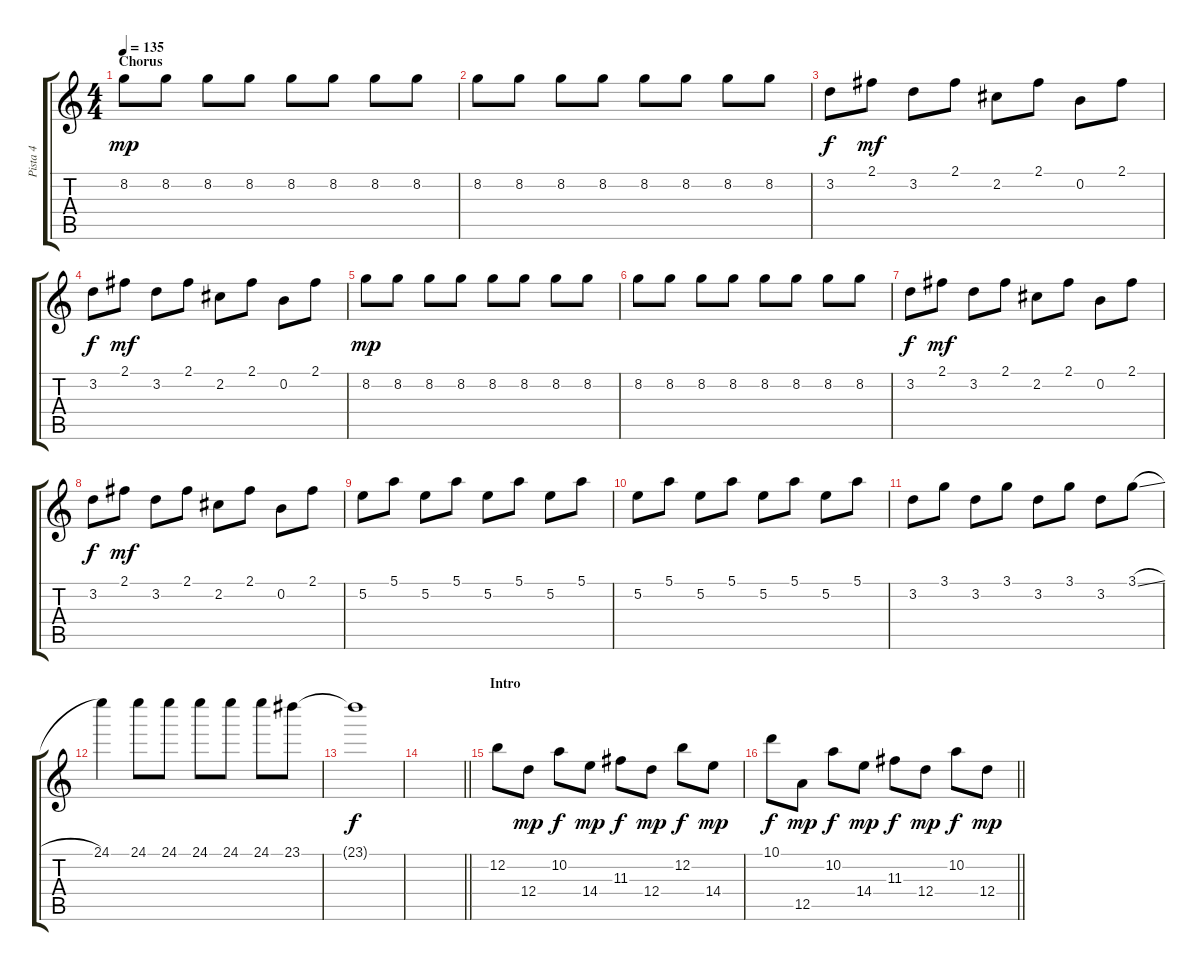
\track ("Pista 4" "Pista 4") {instrument overdrivenguitar}
\staff {score tabs}
\tuning (E4 B3 G3 D3 A2 E2) {hide}
\ts (4 4)
\section ("" "Chorus")
\tempo 135
\clef g2
\ks c
8.2.8{dy mp} 8.2.8 8.2.8 8.2.8 8.2.8 8.2.8 8.2.8 8.2.8 |
8.2.8 8.2.8 8.2.8 8.2.8 8.2.8 8.2.8 8.2.8 8.2.8 |
3.2.8{dy f} 2.1.8{dy mf} 3.2.8 2.1.8 2.2.8 2.1.8 0.2.8 2.1.8 |
3.2.8{dy f} 2.1.8{dy mf} 3.2.8 2.1.8 2.2.8 2.1.8 0.2.8 2.1.8 |
8.2.8{dy mp} 8.2.8 8.2.8 8.2.8 8.2.8 8.2.8 8.2.8 8.2.8 |
8.2.8 8.2.8 8.2.8 8.2.8 8.2.8 8.2.8 8.2.8 8.2.8 |
3.2.8{dy f} 2.1.8{dy mf} 3.2.8 2.1.8 2.2.8 2.1.8 0.2.8 2.1.8 |
3.2.8{dy f} 2.1.8{dy mf} 3.2.8 2.1.8 2.2.8 2.1.8 0.2.8 2.1.8 |
5.2.8 5.1.8 5.2.8 5.1.8 5.2.8 5.1.8 5.2.8 5.1.8 |
5.2.8 5.1.8 5.2.8 5.1.8 5.2.8 5.1.8 5.2.8 5.1.8 |
3.2.8 3.1.8 3.2.8 3.1.8 3.2.8 3.1.8 3.2.8 3.1{sl}.8 |
24.1.4 24.1.8 24.1.8 24.1.8 24.1.8 24.1.8 23.1.8 |
23.1{t}.1{dy f} |
\barLineRight lightlight
|
\section ("" "Intro")
12.2.8 12.4.8{dy mp} 10.2.8{dy f} 14.4.8{dy mp} 11.3.8{dy f} 12.4.8{dy mp} 12.2.8{dy f} 14.4.8{dy mp} |
\barLineRight lightlight
10.1.8{dy f} 12.5.8{dy mp} 10.2.8{dy f} 14.4.8{dy mp} 11.3.8{dy f} 12.4.8{dy mp} 10.2.8{dy f} 12.4.8{dy mp}
